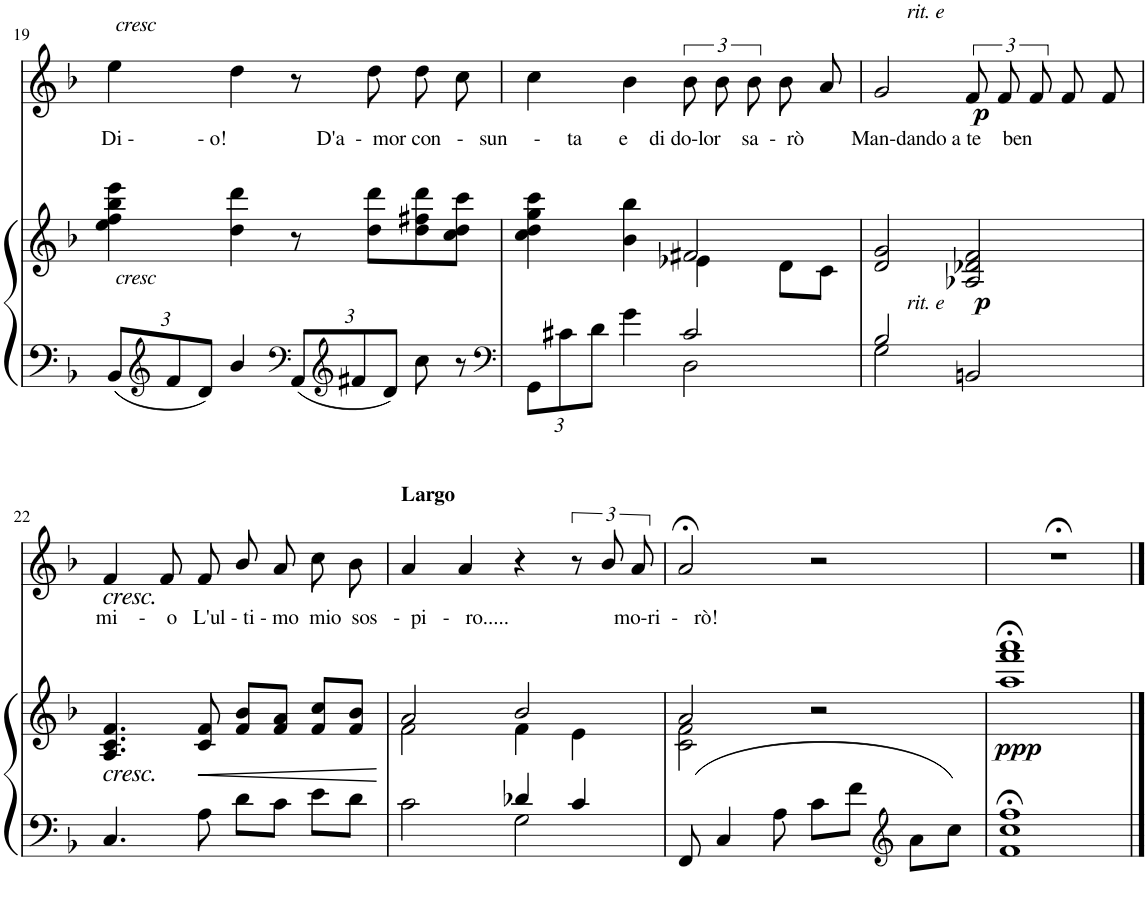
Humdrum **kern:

**kern	**kern	**dynam	**kern	**dynam
*part2	*part2	*part2	*part1	*part1
*staff3	*staff2	*staff2/3	*staff1	*staff1
*I"Piano	*	*	*I"Voice	*
*I'Pno	*	*	*	*
!!LO:PB:g=z
*clefF4	*clefG2	*	*clefG2	*
*k[b-]	*k[b-]	*	*k[b-]	*
*M4/4	*M4/4	*	*M4/4	*
*met(c)	*met(c)	*	*met(c)	*
*Xbrackettup	*	*	*	*
=19	=19	=19	=19	=19
!	!	!	!LO:TX:a:i:t=cresc	!
!	!LO:TX:a:t=Di -            - o!                 D'a  -  mor con   -   sun     -     ta       e    di do-lor    sa  -  rò         Man-dando a te    ben	!	!	!
!LO:TX:a:i:t=cresc	!	!	!	!
12BB-/L	4ee\ 4ff\ 4bb-\ 4eee\	.	4ee\	.
*clefG2	*	*	*	*
12f/	.	.	.	.
12d/J	.	.	.	.
4b-/	4dd\ 4ddd\	.	4dd\	.
*clefF4	*	*	*	*
12AA/L	8r	.	8r	.
*clefG2	*	*	*	*
12f#X/	.	.	.	.
.	8dd\ 8ddd\L	.	8dd\	.
12d/J	.	.	.	.
8cc\	8dd\ 8ff#X\ 8ddd\	.	8dd\L	.
8r	8cc\ 8dd\ 8ccc\J	.	8cc\J	.
=20	=20	=20	=20	=20
*clefF4	*	*	*	*
*^	*^	*	*	*
12GG\L	2ryy	4cc\ 4dd\ 4gg\ 4ccc\	2ryy	.	4cc\	.
12c#X\	.	.	.	.	.	.
12d\J	.	.	.	.	.	.
4g\	.	4b-\ 4bb-\	.	.	4b-\	.
2c#/	2D\	2f#X/	4e-X\	.	12b-\L	.
.	.	.	.	.	12b-\	.
.	.	.	.	.	12b-\J	.
.	.	.	8d\L	.	8b-/L	.
.	.	.	8c\J	.	8a/J	.
=21	=21	=21	=21	=21	=21	=21
!	!	!	!	!	!LO:TX:a:i:t=rit. e	!
!LO:TX:a:i:t=rit. e	!	!	!	!	!	!
*	*	*v	*v	*	*	*
2B-/	2G\	2d/ 2g/	.	2g/	.
!	!	!	!LO:DY:b	!	!LO:DY:b
2BBn/	2ryy	2A-X/ 2d-X/ 2f/	p	12f/L	p
.	.	.	.	12f/	.
.	.	.	.	12f/J	.
.	.	.	.	8f/L	.
.	.	.	.	8f/J	.
*v	*v	*	*	*	*
!!LO:LB:g=z
=22	=22	=22	=22	=22
!	!	!	!LO:TX:b:i:t=cresc.	!
!	!LO:TX:a:t=mi    -    o   L'ul - ti - mo  mio  sos   -  pi   -   ro.....                    mo-ri  -   rò!	!	!	!
!	!LO:TX:b:i:t=cresc.	!	!	!
4.C/	4.A/ 4.c/ 4.f/	.	4f/	.
.	.	.	8f/L	.
!	!	!LO:HP:b	!	!
8A\	8c/ 8f/	<	8f/J	.
8d\L	8f/ 8b-/L	.	8b-/L	.
8c\J	8f/ 8a/J	.	8a/J	.
8e\L	8f/ 8cc/L	.	8cc\L	.
8d\J	8f/ 8b-/J	.	8b-\J	.
.	.	[	.	.
=23	=23	=23	=23	=23
*^	*^	*	*	*
!	!	!	!	!	!LO:TX:a:B:t=Largo	!
2c\	2ryy	2a/	2f\	.	4a/	.
.	.	.	.	.	4a/	.
4d-X/	2G\	2b-/	4f\	.	4r	.
4c/	.	.	4e\	.	12r	.
.	.	.	.	.	12b-/L	.
.	.	.	.	.	12a/J	.
*v	*v	*	*	*	*	*
=24	=24	=24	=24	=24	=24
8FF/	2a/	2c\ 2f\	.	2a;</	.
4C/	.	.	.	.	.
8A\	.	.	.	.	.
8c\L	2r	2ryy	.	2r	.
8f\J	.	.	.	.	.
*clefG2	*	*	*	*	*
8a\L	.	.	.	.	.
8cc\J	.	.	.	.	.
*	*v	*v	*	*	*
=25	=25	=25	=25	=25
!	!	!LO:DY:b	!	!
1f;< 1cc;< 1ff;<	1aa;< 1fff;< 1aaa;<	ppp	1r;<	.
==	==	==	==	==
*-	*-	*-	*-	*-
